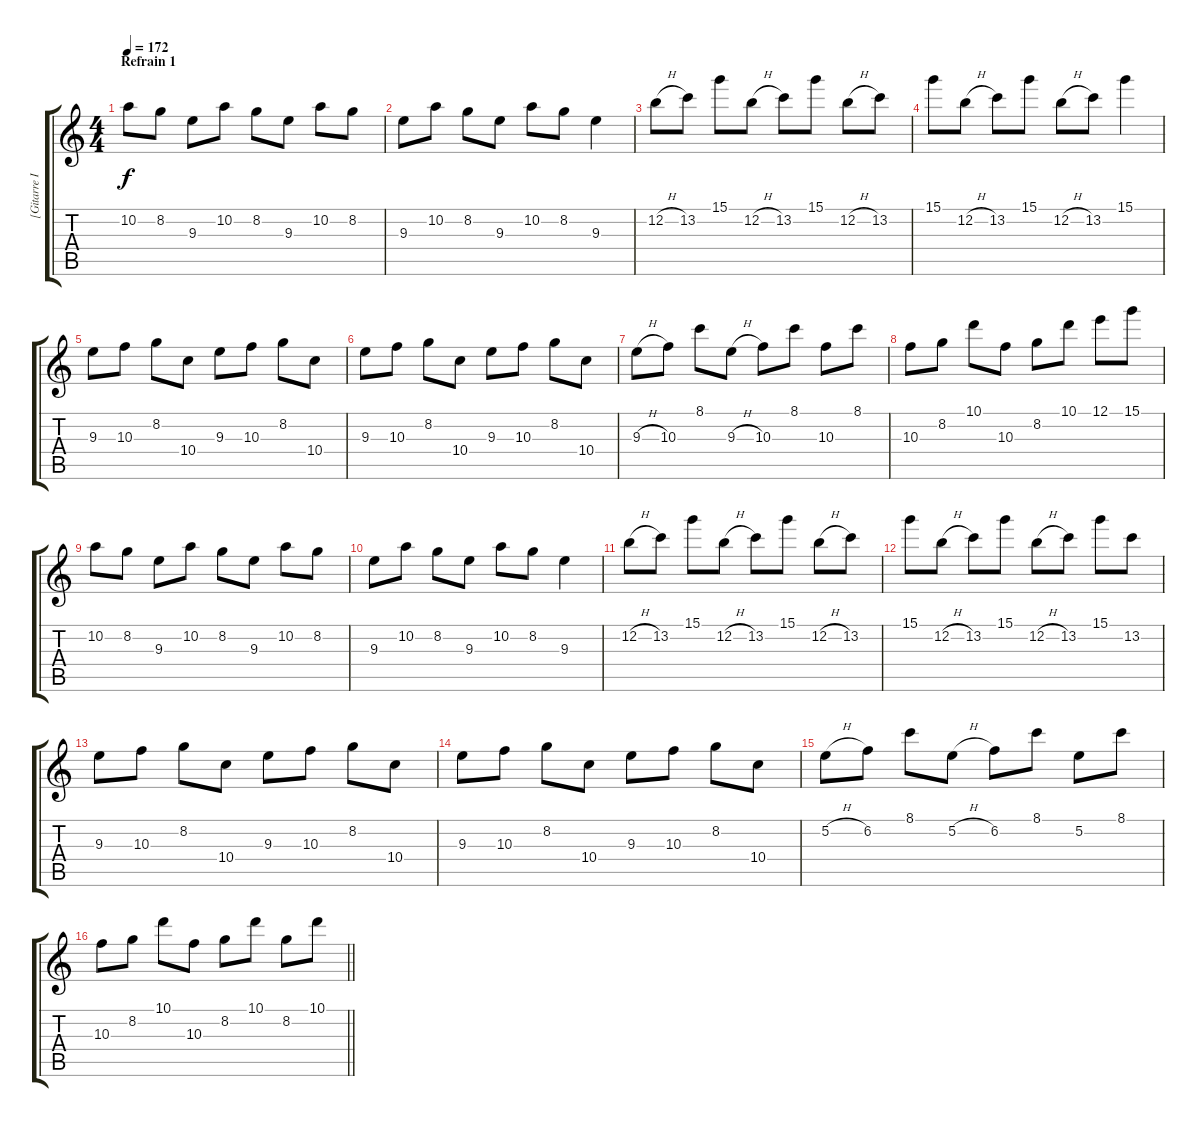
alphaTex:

\track ("[Gitarre I]" "[Gitarre I") {instrument overdrivenguitar}
\staff {score tabs}
\tuning (E4 B3 G3 D3 A2 E2) {hide}
\ts (4 4)
\section ("" "Refrain 1")
\tempo 172
\clef g2
\ks c
10.2.8{dy f} 8.2.8 9.3.8 10.2.8 8.2.8 9.3.8 10.2.8 8.2.8 |
9.3.8 10.2.8 8.2.8 9.3.8 10.2.8 8.2.8 9.3.4 |
12.2{h}.8 13.2.8 15.1.8 12.2{h}.8 13.2.8 15.1.8 12.2{h}.8 13.2.8 |
15.1.8 12.2{h}.8 13.2.8 15.1.8 12.2{h}.8 13.2.8 15.1.4 |
9.3.8 10.3.8 8.2.8 10.4.8 9.3.8 10.3.8 8.2.8 10.4.8 |
9.3.8 10.3.8 8.2.8 10.4.8 9.3.8 10.3.8 8.2.8 10.4.8 |
9.3{h}.8 10.3.8 8.1.8 9.3{h}.8 10.3.8 8.1.8 10.3.8 8.1.8 |
10.3.8 8.2.8 10.1.8 10.3.8 8.2.8 10.1.8 12.1.8 15.1.8 |
10.2.8 8.2.8 9.3.8 10.2.8 8.2.8 9.3.8 10.2.8 8.2.8 |
9.3.8 10.2.8 8.2.8 9.3.8 10.2.8 8.2.8 9.3.4 |
12.2{h}.8 13.2.8 15.1.8 12.2{h}.8 13.2.8 15.1.8 12.2{h}.8 13.2.8 |
15.1.8 12.2{h}.8 13.2.8 15.1.8 12.2{h}.8 13.2.8 15.1.8 13.2.8 |
9.3.8 10.3.8 8.2.8 10.4.8 9.3.8 10.3.8 8.2.8 10.4.8 |
9.3.8 10.3.8 8.2.8 10.4.8 9.3.8 10.3.8 8.2.8 10.4.8 |
5.2{h}.8 6.2.8 8.1.8 5.2{h}.8 6.2.8 8.1.8 5.2.8 8.1.8 |
\barLineRight lightlight
10.3.8 8.2.8 10.1.8 10.3.8 8.2.8 10.1.8 8.2.8 10.1.8
